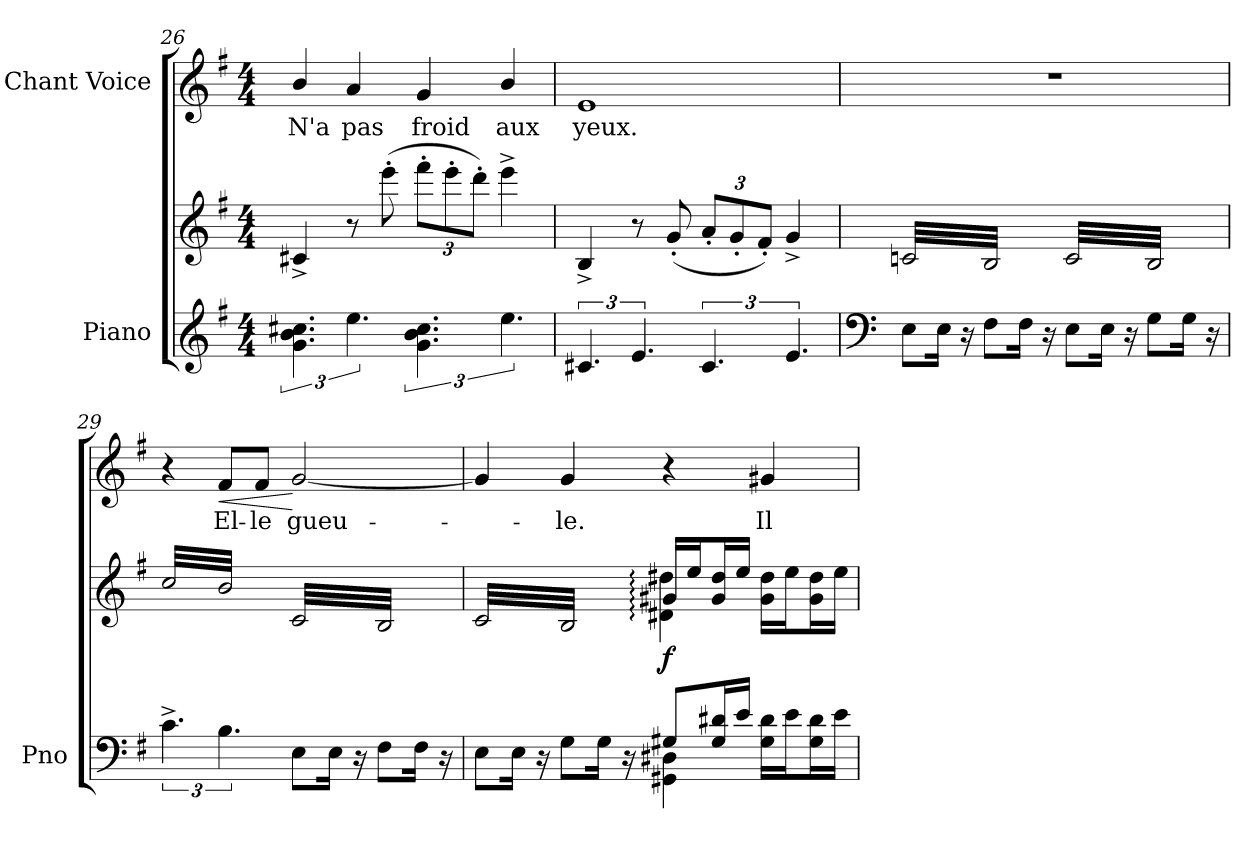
**kern	**kern	**dynam	**kern	**text	**dynam
*part2	*part2	*part2	*part1	*part1	*part1
*staff3	*staff2	*staff2/3	*staff1	*staff1	*staff1
*I"Piano	*	*	*I"Chant Voice	*	*
*I'Pno	*	*	*	*	*
*clefG2	*clefG2	*	*clefG2	*	*
*k[f#]	*k[f#]	*	*k[f#]	*	*
*M4/4	*M4/4	*	*M4/4	*	*
=26	=26	=26	=26	=26	=26
6.g\ 6.b\ 6.cc#X\	4c#X^>/	.	4b/	N'a	.
6.ee\	8r	.	4a/	pas	.
.	(8eee'\	.	.	.	.
6.g\ 6.b\ 6.cc#\	12fff#'\L	.	4g/	froid	.
.	12eee'\	.	.	.	.
.	12ddd'\J)	.	.	.	.
6.ee\	4eee^\	.	4b/	aux	.
=27	=27	=27	=27	=27	=27
6.c#X/	4B^>/	.	1e	yeux.	.
6.e/	8r	.	.	.	.
.	(8g'/	.	.	.	.
*	*Xbrackettup	*	*	*	*
6.c#/	12a'/L	.	.	.	.
.	12g'/	.	.	.	.
.	12f#'/J)	.	.	.	.
6.e/	4g^>/	.	.	.	.
=28	=28	=28	=28	=28	=28
*clefF4	*	*	*	*	*
*	*brackettup	*	*	*	*
*	*tremolo	*	*	*	*
8E\L	(32cn/LLL	.	1r	.	.
.	32B/	.	.	.	.
.	32cn/	.	.	.	.
.	32B/	.	.	.	.
16E\Jk	32cn/	.	.	.	.
.	32B/	.	.	.	.
16r	32cn/	.	.	.	.
.	32B/	.	.	.	.
8F#\L	32cn/	.	.	.	.
.	32B/	.	.	.	.
.	32cn/	.	.	.	.
.	32B/	.	.	.	.
16F#\Jk	32cn/	.	.	.	.
.	32B/	.	.	.	.
16r	32cn/	.	.	.	.
.	32B/JJJ	.	.	.	.
8E\L	32c/LLL	.	.	.	.
.	32B/)	.	.	.	.
.	32c/	.	.	.	.
.	32B/)	.	.	.	.
16E\Jk	32c/	.	.	.	.
.	32B/)	.	.	.	.
16r	32c/	.	.	.	.
.	32B/)	.	.	.	.
8G\L	32c/	.	.	.	.
.	32B/)	.	.	.	.
.	32c/	.	.	.	.
.	32B/)	.	.	.	.
16G\Jk	32c/	.	.	.	.
.	32B/)	.	.	.	.
16r	32c/	.	.	.	.
.	32B/)JJJ	.	.	.	.
=29	=29	=29	=29	=29	=29
6.c^\	(32cc/LLL	.	4r	.	.
.	32b/)	.	.	.	.
.	32cc/	.	.	.	.
.	32b/)	.	.	.	.
.	32cc/	.	.	.	.
.	32b/)	.	.	.	.
.	32cc/	.	.	.	.
.	32b/)	.	.	.	.
!	!	!	!	!	!LO:HP:b
6.B\	32cc/	.	8f#/L	El-	<
.	32b/)	.	.	.	.
.	32cc/	.	.	.	.
.	32b/)	.	.	.	.
.	32cc/	.	8f#/J	-le	.
.	32b/)	.	.	.	.
.	32cc/	.	.	.	.
.	32b/)JJJ	.	.	.	.
8E\L	(32c/LLL	.	[2g/	gueu-	[
.	32B/	.	.	.	.
.	32c/	.	.	.	.
.	32B/	.	.	.	.
16E\Jk	32c/	.	.	.	.
.	32B/	.	.	.	.
16r	32c/	.	.	.	.
.	32B/	.	.	.	.
8F#\L	32c/	.	.	.	.
.	32B/	.	.	.	.
.	32c/	.	.	.	.
.	32B/	.	.	.	.
16F#\Jk	32c/	.	.	.	.
.	32B/	.	.	.	.
16r	32c/	.	.	.	.
.	32B/JJJ	.	.	.	.
=30	=30	=30	=30	=30	=30
*^	*^	*	*	*	*
8E\L	2ryy	32c/LLL	2ryy	.	4g/]	.	.
.	.	32B/)	.	.	.	.	.
.	.	32c/	.	.	.	.	.
.	.	32B/)	.	.	.	.	.
16E\Jk	.	32c/	.	.	.	.	.
.	.	32B/)	.	.	.	.	.
16r	.	32c/	.	.	.	.	.
.	.	32B/)	.	.	.	.	.
8G\L	.	32c/	.	.	4g/	-le.	.
.	.	32B/)	.	.	.	.	.
.	.	32c/	.	.	.	.	.
.	.	32B/)	.	.	.	.	.
16G\Jk	.	32c/	.	.	.	.	.
.	.	32B/)	.	.	.	.	.
16r	.	32c/	.	.	.	.	.
.	.	32B/)JJJ	.	.	.	.	.
*	*	*Xtremolo	*	*	*	*	*
!	!	!	!	!LO:DY:b	!	!	!
8G#X/L	4GG#X\ 4D#X\	16g#X/LL	4d#X\: 4dd#X\:	f	4r	.	.
.	.	.	.	.	.	.	.
.	.	16ee/J	.	.	.	.	.
.	.	.	.	.	.	.	.
16G#/ 16d#X/L	.	16g#/ 16dd#/L	.	.	.	.	.
.	.	.	.	.	.	.	.
16e/JJ	.	16ee/JJ	.	.	.	.	.
.	.	.	.	.	.	.	.
16G#\ 16d#\LL	4ryy	16g#\ 16dd#\LL	4ryy	.	4g#X/	Il	.
16e\J	.	16ee\J	.	.	.	.	.
16G#\ 16d#\L	.	16g#\ 16dd#\L	.	.	.	.	.
16e\JJ	.	16ee\JJ	.	.	.	.	.
*v	*v	*	*	*	*	*	*
*	*v	*v	*	*	*	*
=	=	=	=	=	=
*-	*-	*-	*-	*-	*-
